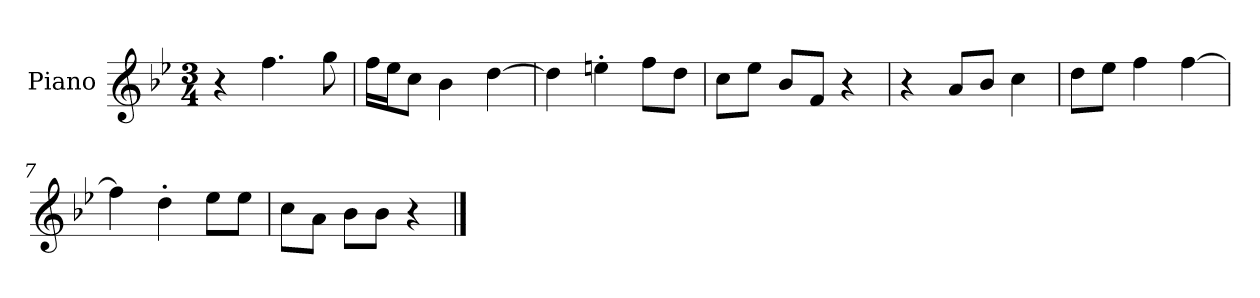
**kern
*part1
*staff1
*I"Piano
*I'P-no
*clefG2
*k[b-e-]
*M3/4
*MM180
=1
4r
4.ff\
8gg\
=2
16ff\LL
16ee-\J
8cc\J
4b-\
[4dd\
=3
4dd\]
4een'\
8ff\L
8dd\J
=4
8cc\L
8ee-\J
8b-/L
8f/J
4r
=5
4r
8a/L
8b-/J
4cc\
=6
8dd\L
8ee-\J
4ff\
[4ff\
=7
4ff\]
4dd'\
8ee-\L
8ee-\J
=8
8cc\L
8a\J
8b-\L
8b-\J
4r
==
*-
